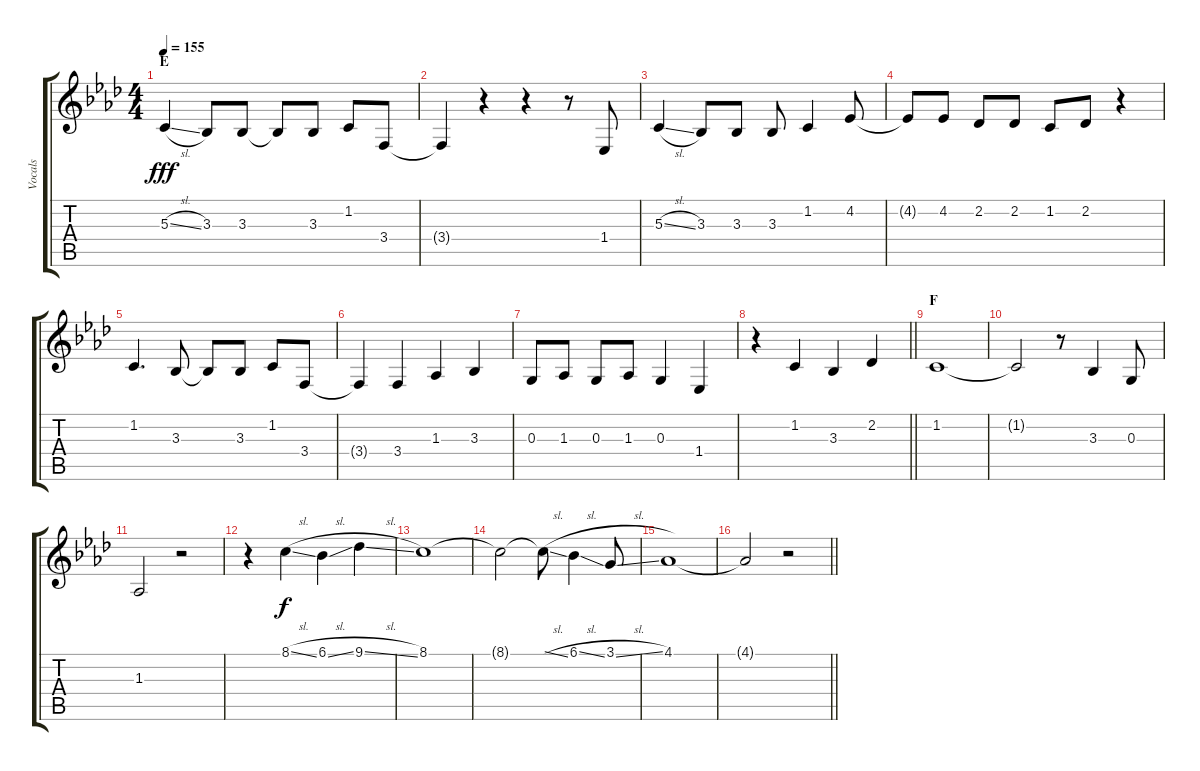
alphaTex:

\track ("Vocals" "Vocals") {instrument voiceoohs}
\staff {score tabs}
\tuning (E4 B3 G3 D3 A2 E2) {hide}
\ts (4 4)
\section ("" "E")
\tempo 155
\clef g2
\ks ab
5.3{sl t}.4{dy fff} 3.3.8 3.3.8 3.3{t}.8 3.3.8 1.2.8 3.4.8 |
3.4{t}.4 r.4 r.4 r.8 1.4.8 |
5.3{sl}.4 3.3.8 3.3.8 3.3.8 1.2.4 4.2.8 |
4.2{t}.8 4.2.8 2.2.8 2.2.8 1.2.8 2.2.8 r.4 |
1.2.4{d} 3.3.8 3.3{t}.8 3.3.8 1.2.8 3.4.8 |
3.4{t}.4 3.4.4 1.3.4 3.3.4 |
0.3.8 1.3.8 0.3.8 1.3.8 0.3.4 1.4.4 |
\barLineRight lightlight
r.4 1.2.4 3.3.4 2.2.4 |
\section ("" "F")
1.2.1 |
1.2{t}.2 r.8 3.3.4 0.3.8 |
1.3.2 r.2 |
r.4 8.1{sl}.4{dy f} 6.1{sl}.4 9.1{sl}.4 |
8.1.1 |
8.1{t}.2 8.1{sl t}.8 6.1{sl}.4 3.1{sl}.8 |
4.1.1 |
\barLineRight lightlight
4.1{t}.2 r.2
